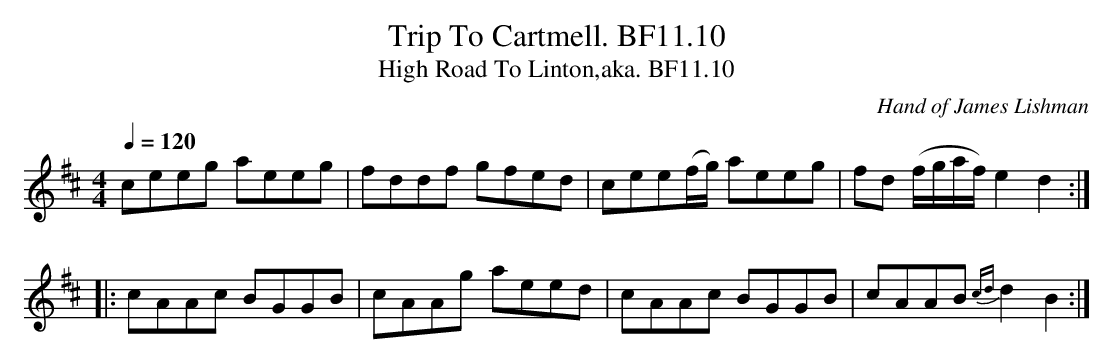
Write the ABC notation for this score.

X:1
T:Trip To Cartmell. BF11.10
T:High Road To Linton,aka. BF11.10
M:4/4
L:1/8
Q:1/4=120
C:Hand of James Lishman
K:D
ceeg aeeg|fddf gfed|cee(f/g/) aeeg|fd (f/g/a/f/) e2d2:|
|:cAAc BGGB|cAAg aeed|cAAc BGGB|cAAB {cd}d2B2:|
